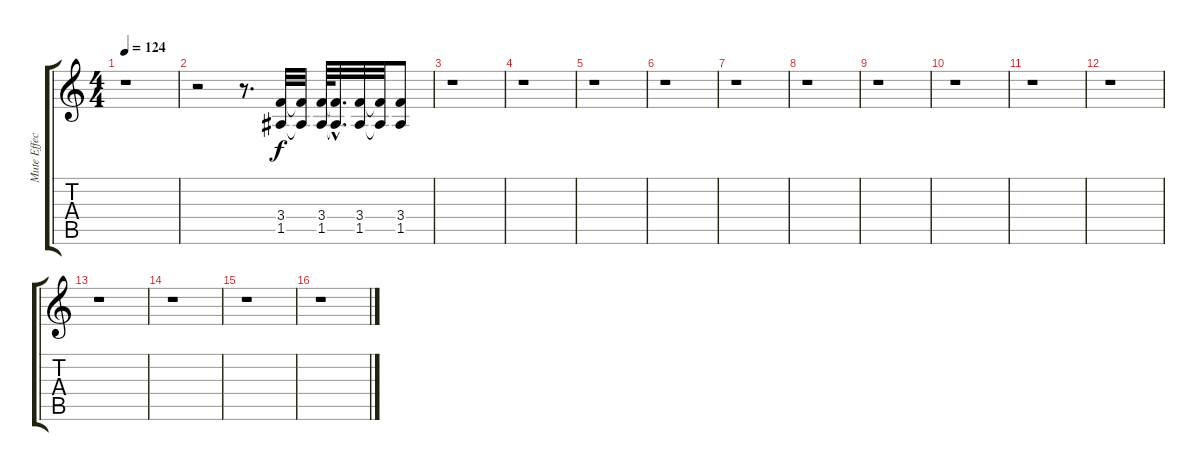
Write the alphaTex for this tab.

\track ("Mute Effect" "Mute Effec") {instrument electricguitarjazz}
\staff {score tabs}
\tuning (E4 B3 G3 D3 A2 E2) {hide}
\ts (4 4)
\tempo 124
\clef g2
\ks c
r.1{dy f} |
r.2 r.8{d} (3.4 1.5).32 (3.4{t} 1.5{t}).32 (3.4 1.5).64 (3.4{hac t} 1.5{hac t}).32{d} (3.4 1.5).32 (3.4{t} 1.5{t}).32 (3.4 1.5).8 |
r.1 |
r.1 |
r.1 |
r.1 |
r.1 |
r.1 |
r.1 |
r.1 |
r.1 |
r.1 |
r.1 |
r.1 |
r.1 |
r.1
